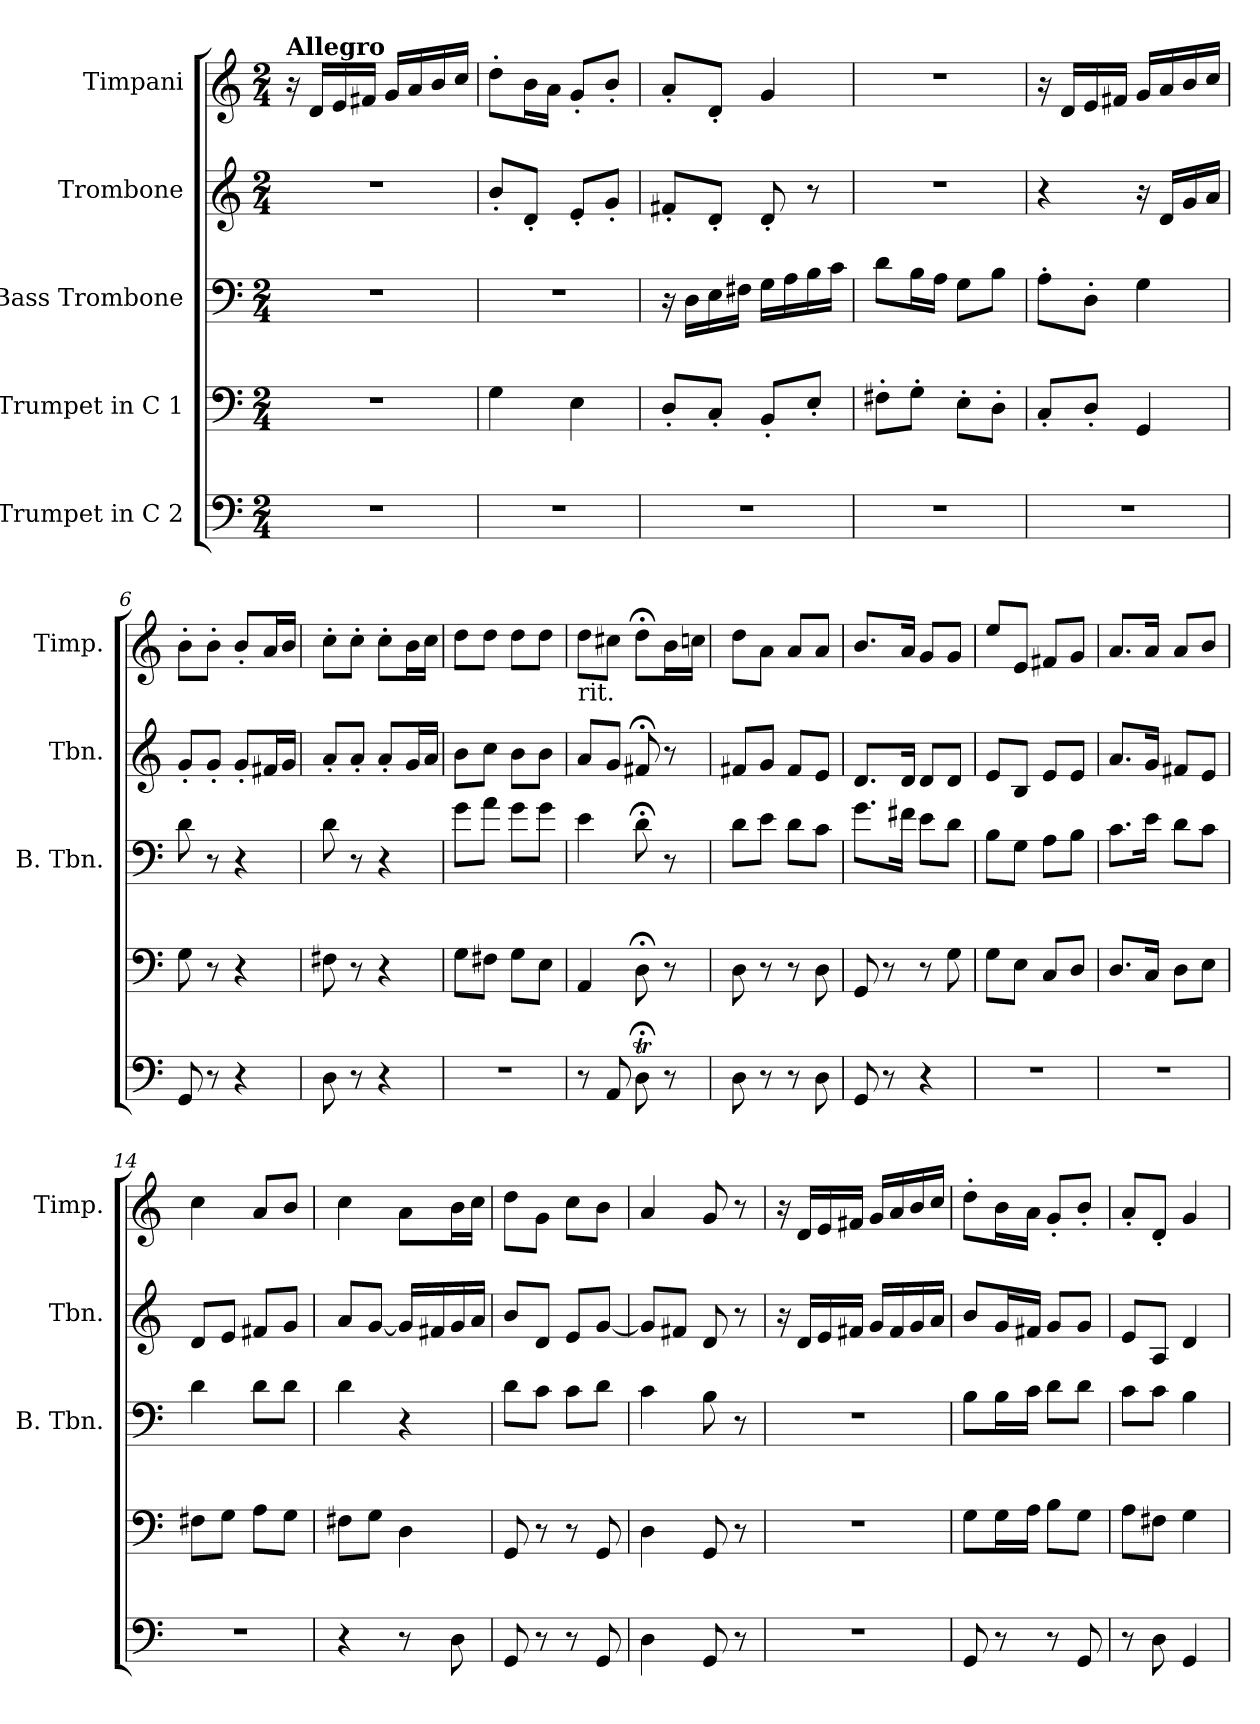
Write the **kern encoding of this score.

**kern	**kern	**kern	**kern	**kern
*part5	*part4	*part3	*part2	*part1
*staff5	*staff4	*staff3	*staff2	*staff1
*I"Trumpet in C 2	*I"Trumpet in C 1	*I"Bass Trombone	*I"Trombone	*I"Timpani
*	*	*I'B. Tbn.	*I'Tbn.	*I'Timp.
*clefF4	*clefF4	*clefF4	*clefG2	*clefG2
*M2/4	*M2/4	*M2/4	*M2/4	*M2/4
=1	=1	=1	=1	=1
!	!	!	!	!LO:TX:a:B:t=Allegro
2r	2r	2r	2r	16r
.	.	.	.	16d/LL
.	.	.	.	16e/
.	.	.	.	16f#/JJ
.	.	.	.	16g/LL
.	.	.	.	16a/
.	.	.	.	16b/
.	.	.	.	16cc/JJ
=2	=2	=2	=2	=2
2r	4G\	2r	8b'</L	8dd'>\L
.	.	.	8d'</J	16b\L
.	.	.	.	16a\JJ
.	4E\	.	8e'</L	8g'</L
.	.	.	8g'</J	8b'</J
=3	=3	=3	=3	=3
2r	8D'</L	16r	8f#'</L	8a'</L
.	.	16D\LL	.	.
.	8C'</J	16E\	8d'</J	8d'</J
.	.	16F#\JJ	.	.
.	8BB'</L	16G\LL	8d'</	4g/
.	.	16A\	.	.
.	8E'</J	16B\	8r	.
.	.	16c\JJ	.	.
=4	=4	=4	=4	=4
2r	8F#'>\L	8d\L	2r	2r
.	8G'>\J	16B\L	.	.
.	.	16A\JJ	.	.
.	8E'>\L	8G\L	.	.
.	8D'>\J	8B\J	.	.
=5	=5	=5	=5	=5
2r	8C'</L	8A'>\L	4r	16r
.	.	.	.	16d/LL
.	8D'</J	8D'>\J	.	16e/
.	.	.	.	16f#/JJ
.	4GG/	4G\	16r	16g/LL
.	.	.	16d/LL	16a/
.	.	.	16g/	16b/
.	.	.	16a/JJ	16cc/JJ
!!LO:LB:g=z
=6	=6	=6	=6	=6
8GG/	8G\	8d\	8g'</L	8b'>\L
8r	8r	8r	8g'</J	8b'>\J
4r	4r	4r	8g'</L	8b'</L
.	.	.	16f#/L	16a/L
.	.	.	16g/JJ	16b/JJ
=7	=7	=7	=7	=7
8D\	8F#\	8d\	8a'</L	8cc'>\L
8r	8r	8r	8a'</J	8cc'>\J
4r	4r	4r	8a'</L	8cc'>\L
.	.	.	16g/L	16b\L
.	.	.	16a/JJ	16cc\JJ
=8	=8	=8	=8	=8
2r	8G\L	8g\L	8b\L	8dd\L
.	8F#\J	8a\J	8cc\J	8dd\J
.	8G\L	8g\L	8b\L	8dd\L
.	8E\J	8g\J	8b\J	8dd\J
=9	=9	=9	=9	=9
!	!	!	!	!LO:TX:b:t=rit.
8r	4AA/	4e\	8a/L	8dd\L
8AA/	.	.	8g/J	8cc#\J
8D;<T\	8D;<\	8d;<\	8f#;</	8dd;<\L
8r	8r	8r	8r	16b\L
.	.	.	.	16ccn\JJ
=10	=10	=10	=10	=10
8D\	8D\	8d\L	8f#/L	8dd\L
8r	8r	8e\J	8g/J	8a\J
8r	8r	8d\L	8f#/L	8a/L
8D\	8D\	8c\J	8e/J	8a/J
=11	=11	=11	=11	=11
8GG/	8GG/	8.g\L	8.d/L	8.b/L
8r	8r	.	.	.
.	.	16f#\Jk	16d/Jk	16a/Jk
4r	8r	8e\L	8d/L	8g/L
.	8G\	8d\J	8d/J	8g/J
=12	=12	=12	=12	=12
2r	8G\L	8B\L	8e/L	8ee/L
.	8E\J	8G\J	8B/J	8e/J
.	8C/L	8A\L	8e/L	8f#/L
.	8D/J	8B\J	8e/J	8g/J
!!LO:PB:g=z
=13	=13	=13	=13	=13
2r	8.D/L	8.c\L	8.a/L	8.a/L
.	16C/Jk	16e\Jk	16g/Jk	16a/Jk
.	8D\L	8d\L	8f#/L	8a/L
.	8E\J	8c\J	8e/J	8b/J
=14	=14	=14	=14	=14
2r	8F#\L	4d\	8d/L	4cc\
.	8G\J	.	8e/J	.
.	8A\L	8d\L	8f#/L	8a/L
.	8G\J	8d\J	8g/J	8b/J
=15	=15	=15	=15	=15
4r	8F#\L	4d\	8a/L	4cc\
.	8G\J	.	[8g/J	.
8r	4D\	4r	16g/LL]	8a\L
.	.	.	16f#/	.
8D\	.	.	16g/	16b\L
.	.	.	16a/JJ	16cc\JJ
=16	=16	=16	=16	=16
8GG/	8GG/	8d\L	8b/L	8dd\L
8r	8r	8c\J	8d/J	8g\J
8r	8r	8c\L	8e/L	8cc\L
8GG/	8GG/	8d\J	[8g/J	8b\J
=17	=17	=17	=17	=17
4D\	4D\	4c\	8g/L]	4a/
.	.	.	8f#/J	.
8GG/	8GG/	8B\	8d/	8g/
8r	8r	8r	8r	8r
=18	=18	=18	=18	=18
2r	2r	2r	16r	16r
.	.	.	16d/LL	16d/LL
.	.	.	16e/	16e/
.	.	.	16f#/JJ	16f#/JJ
.	.	.	16g/LL	16g/LL
.	.	.	16f#/	16a/
.	.	.	16g/	16b/
.	.	.	16a/JJ	16cc/JJ
=19	=19	=19	=19	=19
8GG/	8G\L	8B\L	8b/L	8dd'>\L
8r	16G\L	16B\L	16g/L	16b\L
.	16A\JJ	16c\JJ	16f#/JJ	16a\JJ
8r	8B\L	8d\L	8g/L	8g'</L
8GG/	8G\J	8d\J	8g/J	8b'</J
!!LO:LB:g=z
=20	=20	=20	=20	=20
8r	8A\L	8c\L	8e/L	8a'</L
8D\	8F#\J	8c\J	8A/J	8d'</J
4GG/	4G\	4B\	4d/	4g/
=	=	=	=	=
*-	*-	*-	*-	*-
